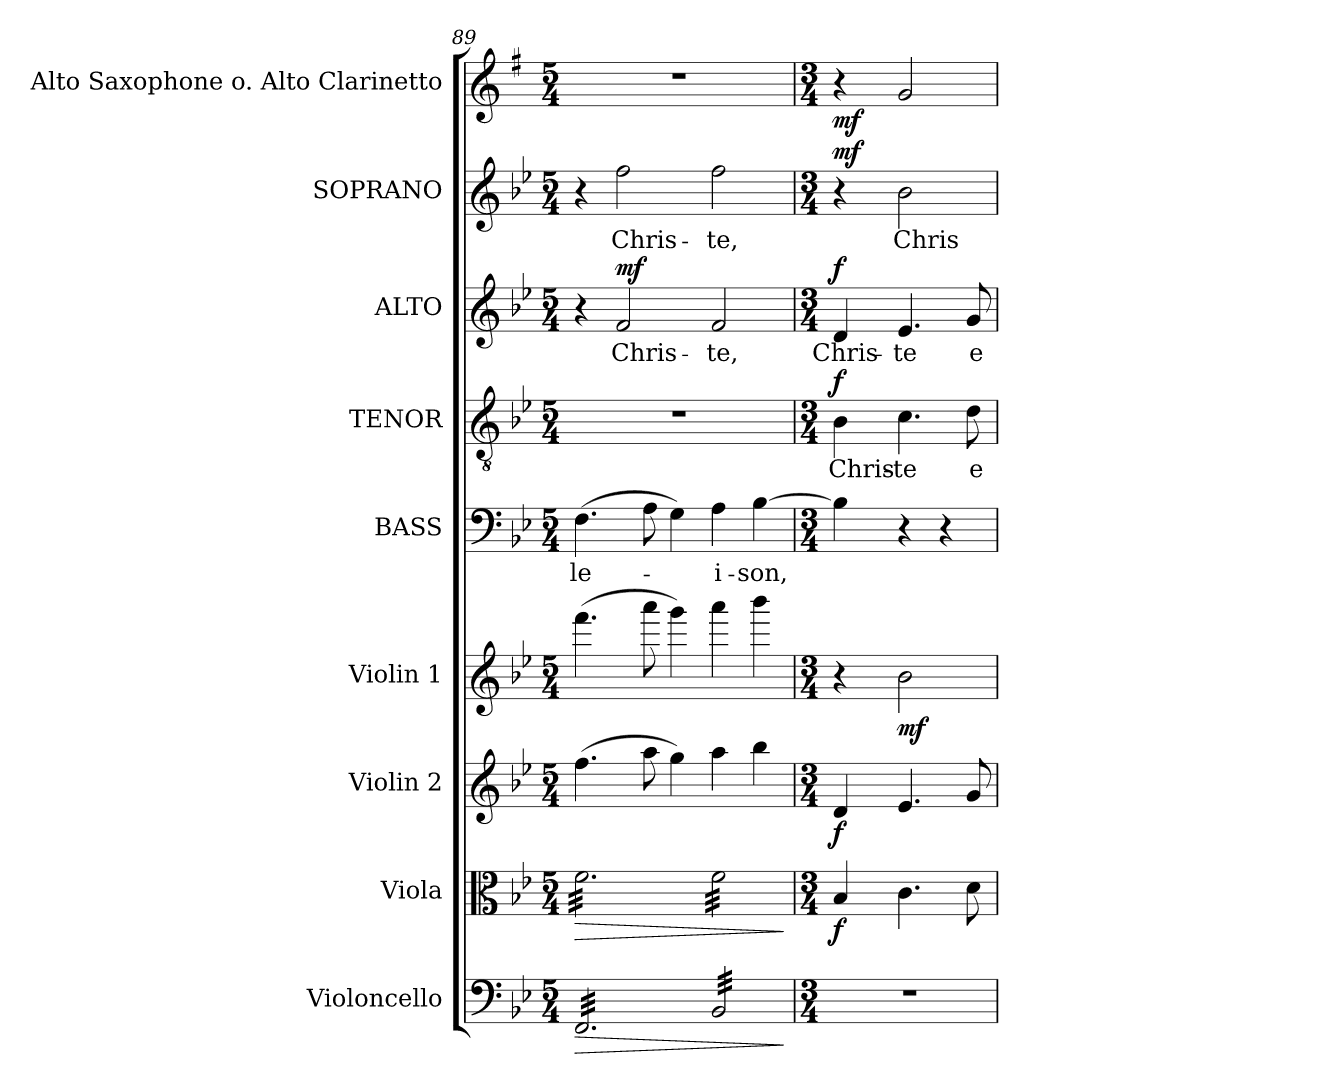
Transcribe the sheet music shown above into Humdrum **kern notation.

**kern	**dynam	**kern	**dynam	**kern	**dynam	**kern	**dynam	**kern	**text	**kern	**text	**dynam	**kern	**text	**dynam	**kern	**text	**dynam	**kern	**dynam
*part9	*part9	*part8	*part8	*part7	*part7	*part6	*part6	*part5	*part5	*part4	*part4	*part4	*part3	*part3	*part3	*part2	*part2	*part2	*part1	*part1
*staff9	*staff9	*staff8	*staff8	*staff7	*staff7	*staff6	*staff6	*staff5	*staff5	*staff4	*staff4	*staff4	*staff3	*staff3	*staff3	*staff2	*staff2	*staff2	*staff1	*staff1
*I"Violoncello	*	*I"Viola	*	*I"Violin 2	*	*I"Violin 1	*	*I"BASS	*	*I"TENOR	*	*	*I"ALTO	*	*	*I"SOPRANO	*	*	*I"Alto Saxophone o. Alto Clarinetto	*
*I'Vc.	*	*I'Vla.	*	*I'Vln. 2	*	*I'Vln. 1	*	*I'B.	*	*I'T.	*	*	*I'A.	*	*	*I'S.	*	*	*I'Alto Sax. o. Alto Clar.	*
!!LO:LB:g=z
*clefF4	*	*clefC3	*	*clefG2	*	*clefG2	*	*clefF4	*	*clefGv2	*	*	*clefG2	*	*	*clefG2	*	*	*clefG2	*
*	*	*	*	*	*	*	*	*	*	*ITrd7c12	*	*	*	*	*	*	*	*	*ITrd5c9	*
*k[b-e-]	*	*k[b-e-]	*	*k[b-e-]	*	*k[b-e-]	*	*k[b-e-]	*	*k[b-e-]	*	*	*k[b-e-]	*	*	*k[b-e-]	*	*	*k[b-e-]	*
*B-:	*	*B-:	*	*B-:	*	*B-:	*	*B-:	*	*B-:	*	*	*B-:	*	*	*B-:	*	*	*B-:	*
*M5/4	*	*M5/4	*	*M5/4	*	*M5/4	*	*M5/4	*	*M5/4	*	*	*M5/4	*	*	*M5/4	*	*	*M5/4	*
=89	=89	=89	=89	=89	=89	=89	=89	=89	=89	=89	=89	=89	=89	=89	=89	=89	=89	=89	=89	=89
!	!LO:HP:b	!	!LO:HP:b	!	!	!	!	!	!	!	!	!	!	!	!	!	!	!	!	!
!	!	!	!	!	!	!	!	!	!LO:LY:b:color=#000000	!LO:N:vis=1	!	!	!	!	!	!	!	!	!LO:N:vis=1	!
*tremolo	*	*	*	*	*	*	*	*	*	*	*	*	*	*	*	*	*	*	*	*
*	*	*tremolo	*	*	*	*	*	*	*	*	*	*	*	*	*	*	*	*	*	*
32FFi/LLL	>	32fi\LLL	>	(4.ffi\	.	(4.fffi\	.	(4.Fi\	-le-	4%5r	.	.	4r	.	.	4r	.	.	4%5r	.
32FFi/	.	32fi\	.	.	.	.	.	.	.	.	.	.	.	.	.	.	.	.	.	.
32FFi/	.	32fi\	.	.	.	.	.	.	.	.	.	.	.	.	.	.	.	.	.	.
32FFi/	.	32fi\	.	.	.	.	.	.	.	.	.	.	.	.	.	.	.	.	.	.
32FFi/	.	32fi\	.	.	.	.	.	.	.	.	.	.	.	.	.	.	.	.	.	.
32FFi/	.	32fi\	.	.	.	.	.	.	.	.	.	.	.	.	.	.	.	.	.	.
32FFi/	.	32fi\	.	.	.	.	.	.	.	.	.	.	.	.	.	.	.	.	.	.
32FFi/	.	32fi\	.	.	.	.	.	.	.	.	.	.	.	.	.	.	.	.	.	.
!	!	!	!	!	!	!	!	!	!	!	!	!	!	!LO:LY:b:color=#000000	!	!	!	!	!	!
!	!	!	!	!	!	!	!	!	!	!	!	!	!	!	!	!	!LO:LY:b:color=#000000	!	!	!
32FFi/	.	32fi\	.	.	.	.	.	.	.	.	.	.	2fi/	Chris-	mf	2ffi\	Chris-	.	.	.
32FFi/	.	32fi\	.	.	.	.	.	.	.	.	.	.	.	.	.	.	.	.	.	.
32FFi/	.	32fi\	.	.	.	.	.	.	.	.	.	.	.	.	.	.	.	.	.	.
32FFi/	.	32fi\	.	.	.	.	.	.	.	.	.	.	.	.	.	.	.	.	.	.
32FFi/	.	32fi\	.	8aai\	.	8aaai\	.	8Ai\	.	.	.	.	.	.	.	.	.	.	.	.
32FFi/	.	32fi\	.	.	.	.	.	.	.	.	.	.	.	.	.	.	.	.	.	.
32FFi/	.	32fi\	.	.	.	.	.	.	.	.	.	.	.	.	.	.	.	.	.	.
32FFi/	.	32fi\	.	.	.	.	.	.	.	.	.	.	.	.	.	.	.	.	.	.
32FFi/	.	32fi\	.	4ggi\)	.	4gggi\)	.	4Gi\)	.	.	.	.	.	.	.	.	.	.	.	.
32FFi/	.	32fi\	.	.	.	.	.	.	.	.	.	.	.	.	.	.	.	.	.	.
32FFi/	.	32fi\	.	.	.	.	.	.	.	.	.	.	.	.	.	.	.	.	.	.
32FFi/	.	32fi\	.	.	.	.	.	.	.	.	.	.	.	.	.	.	.	.	.	.
32FFi/	.	32fi\	.	.	.	.	.	.	.	.	.	.	.	.	.	.	.	.	.	.
32FFi/	.	32fi\	.	.	.	.	.	.	.	.	.	.	.	.	.	.	.	.	.	.
32FFi/	.	32fi\	.	.	.	.	.	.	.	.	.	.	.	.	.	.	.	.	.	.
32FFi/JJJ	.	32fi\JJJ	.	.	.	.	.	.	.	.	.	.	.	.	.	.	.	.	.	.
!	!	!	!	!	!	!	!	!	!LO:LY:b:color=#000000	!	!	!	!	!	!	!	!	!	!	!
!	!	!	!	!	!	!	!	!	!	!	!	!	!	!LO:LY:b:color=#000000	!	!	!	!	!	!
!	!	!	!	!	!	!	!	!	!	!	!	!	!	!	!	!	!LO:LY:b:color=#000000	!	!	!
32BB-i/LLL	.	32fi\LLL	.	4aai\	.	4aaai\	.	4Ai\	-i-	.	.	.	2fi/	-te,	.	2ffi\	-te,	.	.	.
32BB-i/	.	32fi\	.	.	.	.	.	.	.	.	.	.	.	.	.	.	.	.	.	.
32BB-i/	.	32fi\	.	.	.	.	.	.	.	.	.	.	.	.	.	.	.	.	.	.
32BB-i/	.	32fi\	.	.	.	.	.	.	.	.	.	.	.	.	.	.	.	.	.	.
32BB-i/	.	32fi\	.	.	.	.	.	.	.	.	.	.	.	.	.	.	.	.	.	.
32BB-i/	.	32fi\	.	.	.	.	.	.	.	.	.	.	.	.	.	.	.	.	.	.
32BB-i/	.	32fi\	.	.	.	.	.	.	.	.	.	.	.	.	.	.	.	.	.	.
32BB-i/	.	32fi\	.	.	.	.	.	.	.	.	.	.	.	.	.	.	.	.	.	.
!	!	!	!	!	!	!	!	!	!LO:LY:b:color=#000000	!	!	!	!	!	!	!	!	!	!	!
32BB-i/	.	32fi\	.	4bb-i\	.	4bbb-i\	.	[>4B-i\	-son,	.	.	.	.	.	.	.	.	.	.	.
32BB-i/	.	32fi\	.	.	.	.	.	.	.	.	.	.	.	.	.	.	.	.	.	.
32BB-i/	.	32fi\	.	.	.	.	.	.	.	.	.	.	.	.	.	.	.	.	.	.
32BB-i/	.	32fi\	.	.	.	.	.	.	.	.	.	.	.	.	.	.	.	.	.	.
32BB-i/	.	32fi\	.	.	.	.	.	.	.	.	.	.	.	.	.	.	.	.	.	.
32BB-i/	.	32fi\	.	.	.	.	.	.	.	.	.	.	.	.	.	.	.	.	.	.
32BB-i/	.	32fi\	.	.	.	.	.	.	.	.	.	.	.	.	.	.	.	.	.	.
32BB-i/JJJ	.	32fi\JJJ	.	.	.	.	.	.	.	.	.	.	.	.	.	.	.	.	.	.
*	*	*Xtremolo	*	*	*	*	*	*	*	*	*	*	*	*	*	*	*	*	*	*
*Xtremolo	*	*	*	*	*	*	*	*	*	*	*	*	*	*	*	*	*	*	*	*
.	]	.	]	.	.	.	.	.	.	.	.	.	.	.	.	.	.	.	.	.
=90	=90	=90	=90	=90	=90	=90	=90	=90	=90	=90	=90	=90	=90	=90	=90	=90	=90	=90	=90	=90
*M3/4	*	*M3/4	*	*M3/4	*	*M3/4	*	*M3/4	*	*M3/4	*	*	*M3/4	*	*	*M3/4	*	*	*M3/4	*
!LO:N:vis=1	!	!	!	!	!	!	!	!	!	!	!	!	!	!	!	!	!	!	!	!
!	!	!	!	!	!	!	!	!	!	!	!LO:LY:b:color=#000000	!	!	!	!	!	!	!	!	!
!	!	!	!	!	!	!	!	!	!	!	!	!	!	!LO:LY:b:color=#000000	!	!	!	!	!	!
2.r	.	4B-i/	f	4di/	f	4r	.	4B-i\]	.	4BB-i\	Chris-	f	4di/	Chris-	f	4r	.	mf	4r	mf
!	!	!	!	!	!	!	!	!	!	!	!LO:LY:b:color=#000000	!	!	!	!	!	!	!	!	!
!	!	!	!	!	!	!	!	!	!	!	!	!	!	!LO:LY:b:color=#000000	!	!	!	!	!	!
!	!	!	!	!	!	!	!	!	!	!	!	!	!	!	!	!	!LO:LY:b:color=#000000	!	!	!
.	.	4.ci\	.	4.e-i/	.	2b-i\	mf	4r	.	4.Ci\	-te	.	4.e-i/	-te	.	2b-i\	Chris-	.	2B-i/	.
.	.	.	.	.	.	.	.	4r	.	.	.	.	.	.	.	.	.	.	.	.
!	!	!	!	!	!	!	!	!	!	!	!LO:LY:b:color=#000000	!	!	!	!	!	!	!	!	!
!	!	!	!	!	!	!	!	!	!	!	!	!	!	!LO:LY:b:color=#000000	!	!	!	!	!	!
.	.	8di\	.	8gi/	.	.	.	.	.	8Di\	e-	.	8gi/	e-	.	.	.	.	.	.
=	=	=	=	=	=	=	=	=	=	=	=	=	=	=	=	=	=	=	=	=
*-	*-	*-	*-	*-	*-	*-	*-	*-	*-	*-	*-	*-	*-	*-	*-	*-	*-	*-	*-	*-
